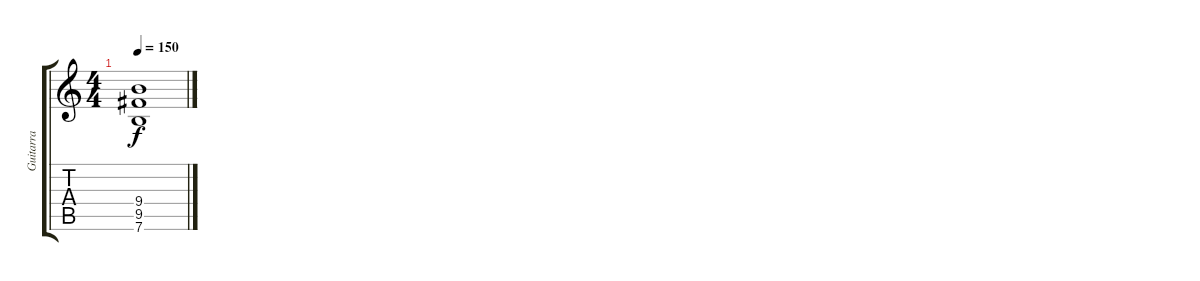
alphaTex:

\track ("Guitarra" "Guitarra") {instrument distortionguitar}
\staff {score tabs}
\tuning (E4 B3 G3 D3 A2 E2) {hide}
\ts (4 4)
\tempo 150
\clef g2
\ks c
(9.4 9.5 7.6).1{dy f}
